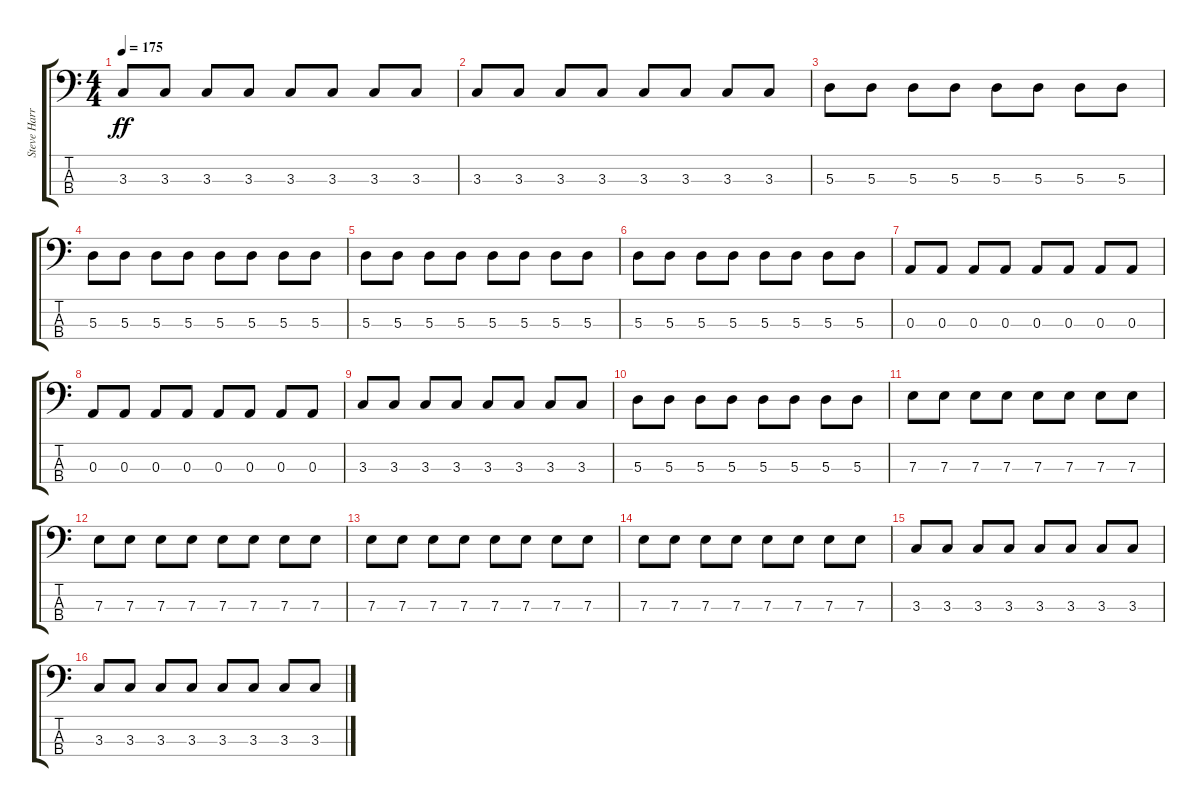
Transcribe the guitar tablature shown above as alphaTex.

\track ("Steve Harris" "Steve Harr") {instrument electricbassfinger}
\staff {score tabs}
\tuning (G2 D2 A1 E1) {hide}
\ts (4 4)
\tempo 175
\clef f4
\ks c
3.3.8{dy ff} 3.3.8 3.3.8 3.3.8 3.3.8 3.3.8 3.3.8 3.3.8 |
3.3.8 3.3.8 3.3.8 3.3.8 3.3.8 3.3.8 3.3.8 3.3.8 |
5.3.8 5.3.8 5.3.8 5.3.8 5.3.8 5.3.8 5.3.8 5.3.8 |
5.3.8 5.3.8 5.3.8 5.3.8 5.3.8 5.3.8 5.3.8 5.3.8 |
5.3.8 5.3.8 5.3.8 5.3.8 5.3.8 5.3.8 5.3.8 5.3.8 |
5.3.8 5.3.8 5.3.8 5.3.8 5.3.8 5.3.8 5.3.8 5.3.8 |
0.3.8 0.3.8 0.3.8 0.3.8 0.3.8 0.3.8 0.3.8 0.3.8 |
0.3.8 0.3.8 0.3.8 0.3.8 0.3.8 0.3.8 0.3.8 0.3.8 |
3.3.8 3.3.8 3.3.8 3.3.8 3.3.8 3.3.8 3.3.8 3.3.8 |
5.3.8 5.3.8 5.3.8 5.3.8 5.3.8 5.3.8 5.3.8 5.3.8 |
7.3.8 7.3.8 7.3.8 7.3.8 7.3.8 7.3.8 7.3.8 7.3.8 |
7.3.8 7.3.8 7.3.8 7.3.8 7.3.8 7.3.8 7.3.8 7.3.8 |
7.3.8 7.3.8 7.3.8 7.3.8 7.3.8 7.3.8 7.3.8 7.3.8 |
7.3.8 7.3.8 7.3.8 7.3.8 7.3.8 7.3.8 7.3.8 7.3.8 |
3.3.8 3.3.8 3.3.8 3.3.8 3.3.8 3.3.8 3.3.8 3.3.8 |
3.3.8 3.3.8 3.3.8 3.3.8 3.3.8 3.3.8 3.3.8 3.3.8
